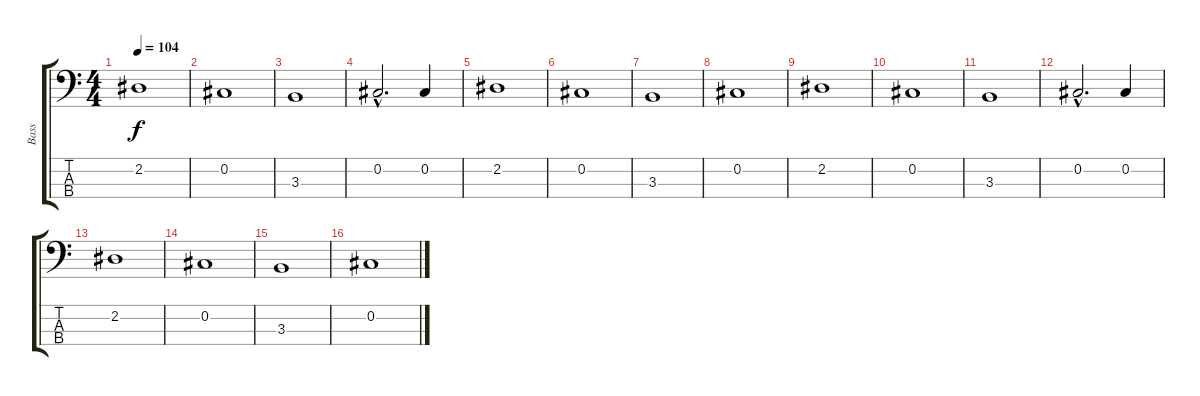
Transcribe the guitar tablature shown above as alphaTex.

\track ("Bass" "Bass") {instrument electricbassfinger}
\staff {score tabs}
\tuning (Gb2 Db2 Ab1 Db1) {hide}
\ts (4 4)
\tempo 104
\clef f4
\ks c
2.2.1{dy f} |
0.2.1 |
3.3.1 |
0.2{hac}.2{d} 0.2.4 |
2.2.1 |
0.2.1 |
3.3.1 |
0.2.1 |
2.2.1 |
0.2.1 |
3.3.1 |
0.2{hac}.2{d} 0.2.4 |
2.2.1 |
0.2.1 |
3.3.1 |
0.2.1
